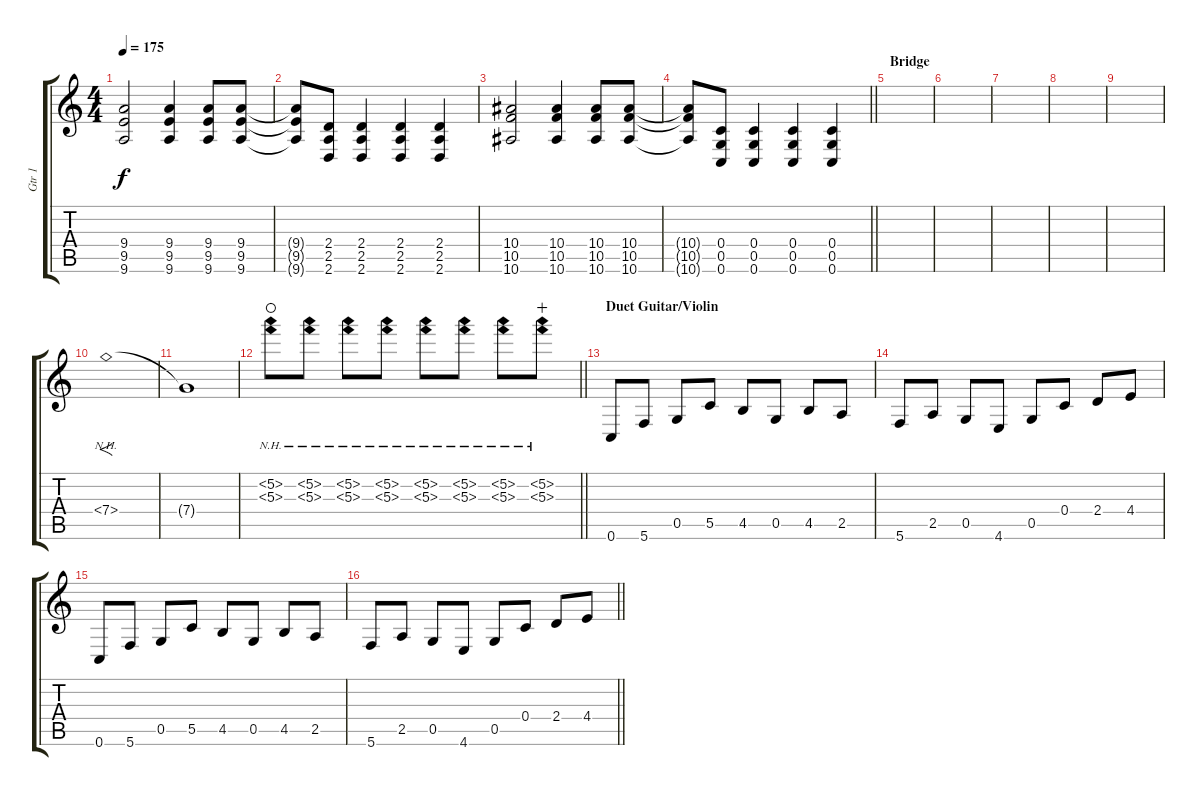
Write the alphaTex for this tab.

\track ("Gtr 1" "Gtr 1") {instrument overdrivenguitar}
\staff {score tabs}
\tuning (D4 A3 F3 C3 G2 C2) {hide}
\ts (4 4)
\tempo 175
\clef g2
\ks c
(9.4 9.5 9.6).2{dy f} (9.4 9.5 9.6).4 (9.4 9.5 9.6).8 (9.4 9.5 9.6).8 |
(9.4{t} 9.5{t} 9.6{t}).8 (2.4 2.5 2.6).8 (2.4 2.5 2.6).4 (2.4 2.5 2.6).4 (2.4 2.5 2.6).4 |
(10.4 10.5 10.6).2 (10.4 10.5 10.6).4 (10.4 10.5 10.6).8 (10.4 10.5 10.6).8 |
\barLineRight lightlight
(10.4{t} 10.5{t} 10.6{t}).8 (0.4 0.5 0.6).8 (0.4 0.5 0.6).4 (0.4 0.5 0.6).4 (0.4 0.5 0.6).4 |
\section ("" "Bridge")
|
|
|
|
|
7.4{nh}.1{f} |
7.4{t}.1 |
\barLineRight lightlight
(5.2{nh} 5.3{nh}).8{waho} (5.2{nh} 5.3{nh}).8 (5.2{nh} 5.3{nh}).8 (5.2{nh} 5.3{nh}).8 (5.2{nh} 5.3{nh}).8 (5.2{nh} 5.3{nh}).8 (5.2{nh} 5.3{nh}).8 (5.2{nh} 5.3{nh}).8{wahc} |
\section ("" "Duet Guitar/Violin")
0.6.8{instrument overdrivenguitar} 5.6.8 0.5.8 5.5.8 4.5.8 0.5.8 4.5.8 2.5.8 |
5.6.8 2.5.8 0.5.8 4.6.8 0.5.8 0.4.8 2.4.8 4.4.8 |
0.6.8 5.6.8 0.5.8 5.5.8 4.5.8 0.5.8 4.5.8 2.5.8 |
\barLineRight lightlight
5.6.8 2.5.8 0.5.8 4.6.8 0.5.8 0.4.8 2.4.8 4.4.8
